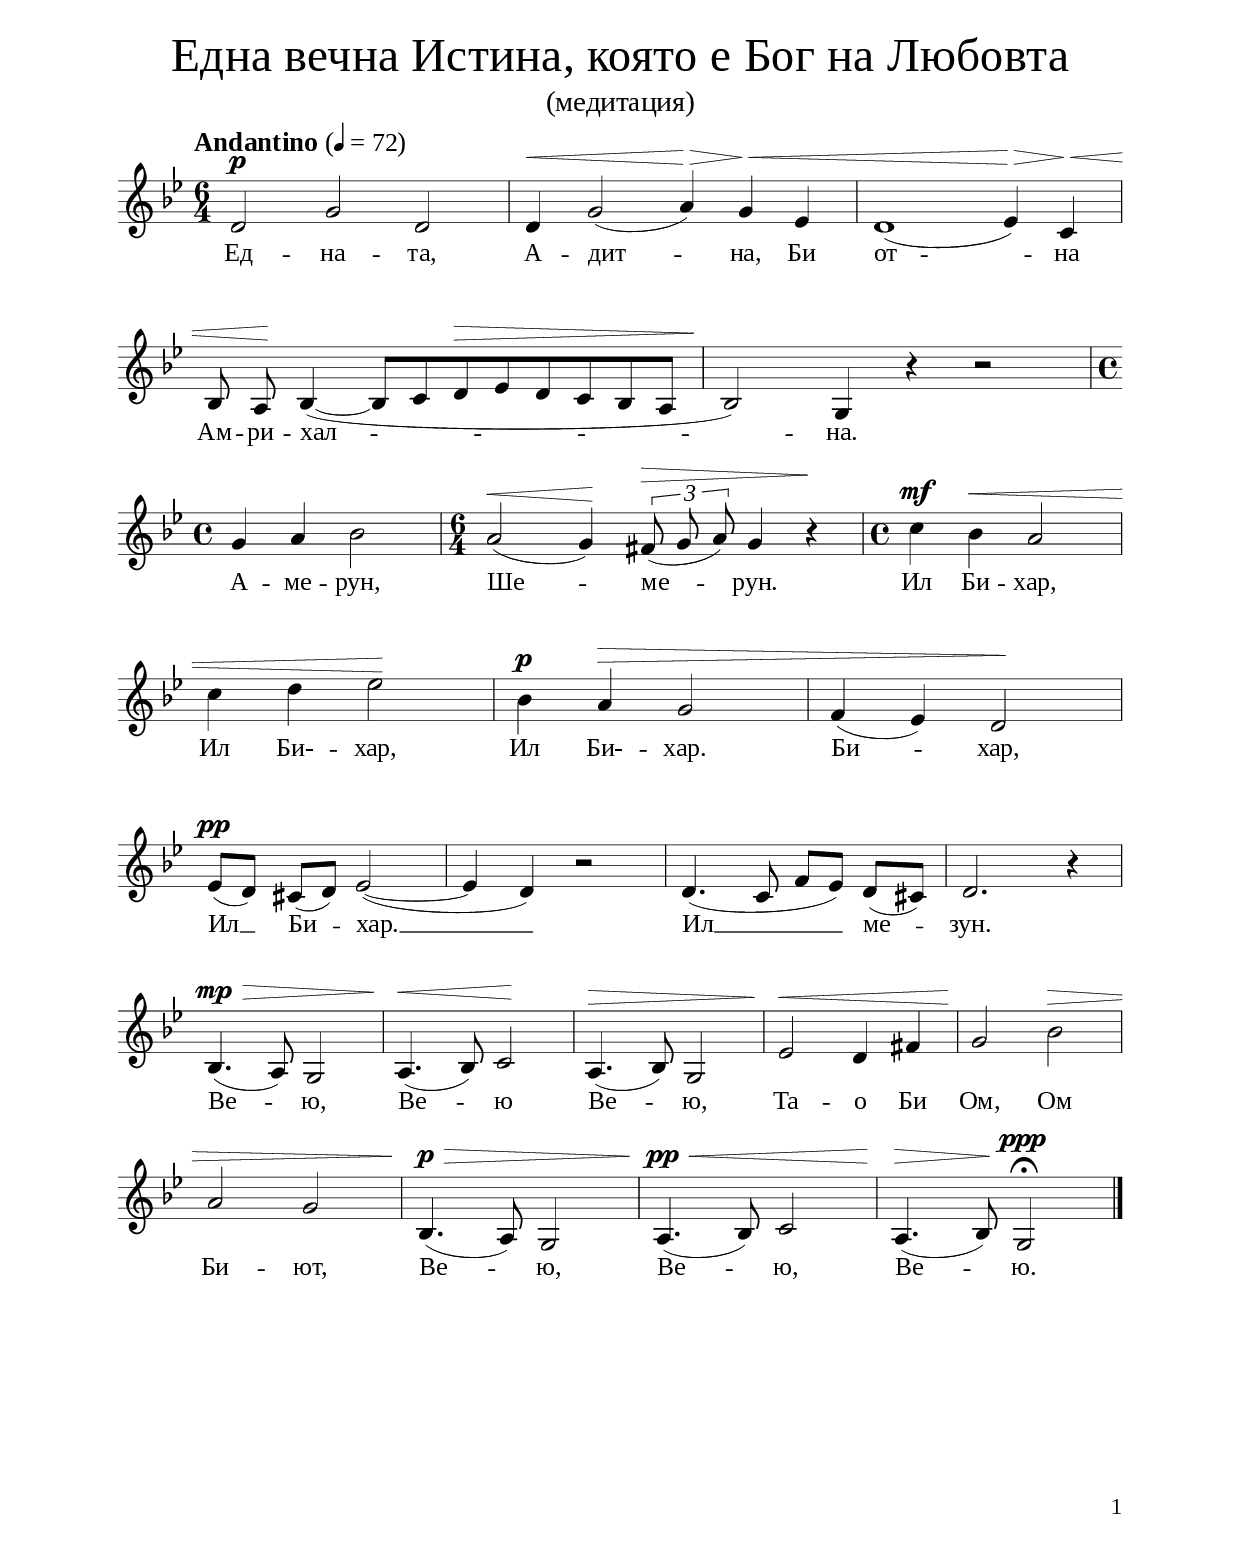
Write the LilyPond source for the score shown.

\version "2.24.3"

% include paper part and global functions
\include "include/globals.ily"

\bookpart {
  \label #'ref201
  \tocItem \markup "Една вечна Истина, която е Бог на Любовта"
  \include "include/bookpart-paper.ily"
  \score {
    \include "include/score-layout.ily"

    \new Voice \relative c' {
      \clef treble
      \key g \minor
      \time 6/4
      \tempoFunc "Andantino" 4 "72"
      \autoBeamOff
      d2^\p  g2  d2 |
      d4^\<  g2 (  a4 ) \! \>  g4 \!
      \<  es4 | % 3
      d1 (  es4 ) \! \>  c4 \! \<
      | \break
      bes8 a8 \! bes4 ~ ( \! bes8  [ c8 d8^\>  es8 d8  c8 bes8  a8] |
      bes2 \!  ) g4 r4 r2 | \break % 6
      \time 4/4 g'4 a4 bes2 |
      \time 6/4 a2 (^\<  g4\! )
      \times 2/3  {
        fis8 ( \!^\>  g8  a8 )
      } g4 r4 \! | % 8
      \time 4/4  | % 8
      c4^\mf  bes4^\<  a2 | \break % 9
      c4  d4  es2 \! |
      bes4 ^\p  a4^\>  g2 | % 11
      f4 (  es4 )  d2 \! \break | % 12
      es8 ( [ ^\pp  d8 ) ]  cis8 ( [  d8) ]  es2 ( ~ | % 13
      es4  d4 ) r2 | % 14
      d4. (  c8  f8 [  es8 ) ]  d8
      ( [  cis8 ) ] | % 15
      d2. r4 \break | % 16
      bes4. ( ^\mp^\>  a8 )  g2 | % 17
      a4. ( \! \<  bes8 )  c2 \! | % 18
      a4. ( ^\>  bes8 )  g2 | % 19
      es'2 \! ^\<  d4  fis4 |
      g2 \!  bes2 ^\> \break | % 21
      a2  g2 | % 22
      bes,4. ( \! \p \>  a8 )  g2 | % 23
      a4. ( \! \pp \<  bes8 )  c2 | % 24
      a4. ( \! \>  bes8 ) \!  g2 ^\fermata ^\ppp
      \bar "|."
    }
    \addlyrics {
      Ед -- на -- та, А -- дит -- на,
      Би от -- на Ам -- ри -- хал --
      на. А -- ме -- рун, Ше -- ме --  рун.
      Ил Би -- хар, Ил "Би-" -- хар, Ил "Би-"
      -- хар. Би -- хар, Ил __  Би --
      хар. __  Ил __    ме  --
      зун. Ве -- ю, Ве -- ю Ве -- ю, Та -- о Би Ом, Ом Би --
      ют, Ве -- ю, Ве -- ю, Ве --
      ю.}

      \header {
        title = \titleFunc #'ref_desc_16 "Една вечна Истина, която е Бог на Любовта" "Edna večna Istina, kojato e Bog na Ljubovta"
        subtitle = \markup \normal-text \huge "(медитация)"
      }

      \midi{}

    } % score


  } % bookpart

  % Più mosso
  %
